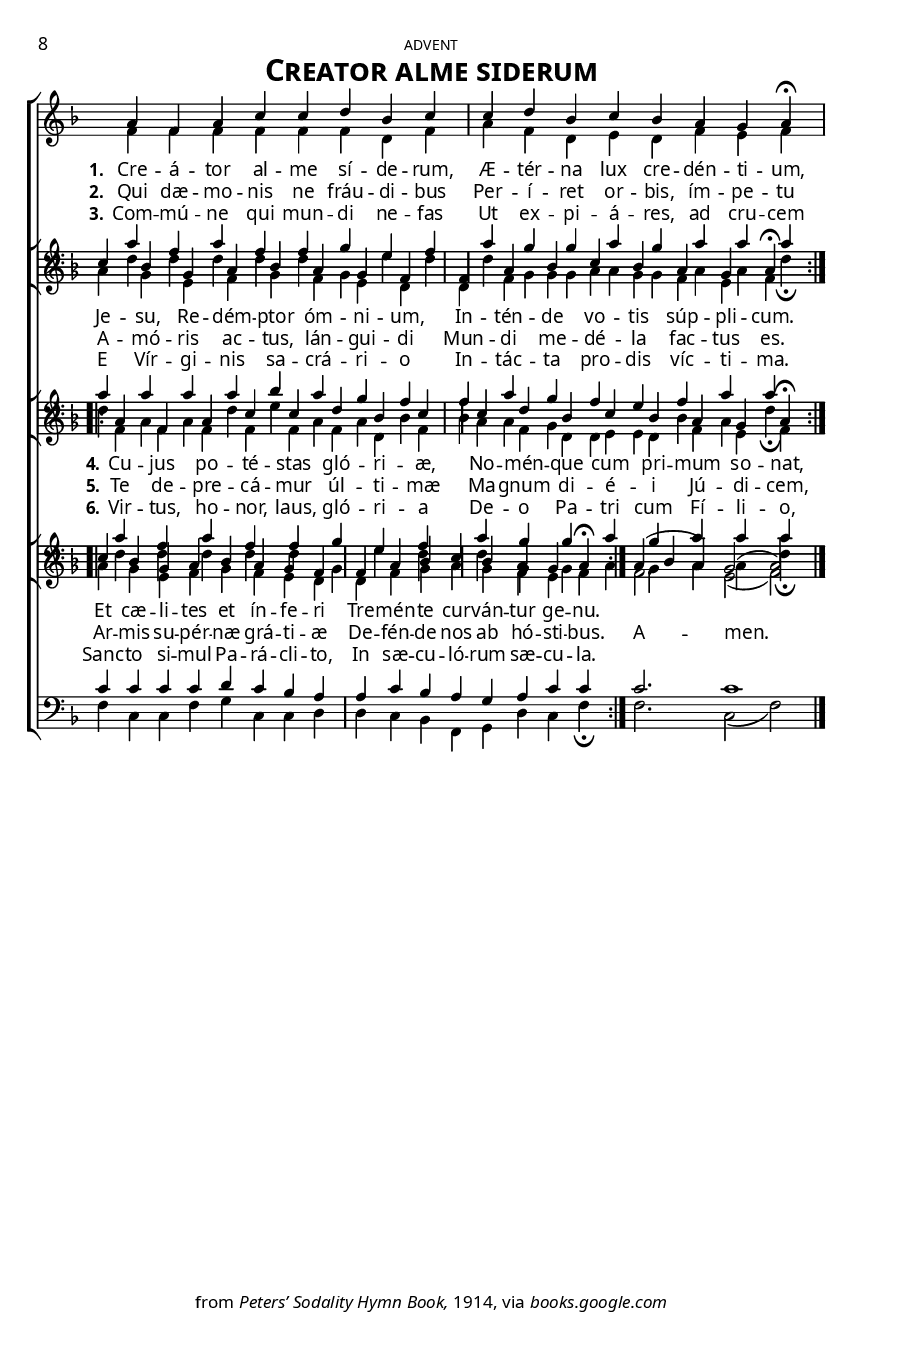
\version "2.14.2"
\include "util.ly"
\version "2.14.2"
#(set-global-staff-size 15) \paper{ #(define fonts (make-pango-font-tree "Garamond Premier Pro" "Garamond Premier Pro" "Garamond Premier Pro" (/ 15 20))) }
\header {tagline = ""
    title = \markup{\override #'(font-name . "Garamond Premier Pro Semibold"){ \abs-fontsize #15 \smallCapsOldStyle"Creator alme siderum"}}
    %subtitle = \markup{\override #'(font-name . "Garamond Premier Pro"){ \abs-fontsize #10.5 "(Vesper Hymn for Sundays in Advent)"}}
    %arranger = \markup\oldStyleNum"Edited by Benjamin Bloomfield (1984–)"
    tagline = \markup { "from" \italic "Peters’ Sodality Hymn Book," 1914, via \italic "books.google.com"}
  }
\paper {
  print-all-headers = ##f
  paper-height = 9\in
  paper-width = 6\in
  indent = 0\in
  %system-system-spacing = #'((basic-distance . 10) (padding . 0))
  system-system-spacing =
    #'((basic-distance . 0)
       (minimum-distance . 0)
       (padding . -10)
       (stretchability . 100))
  score-markup-spacing =
    #'((basic-distance . 0)
       (minimum-distance . 0)
       (padding . 0)
       (stretchability . 0))
  markup-system-spacing =
    #'((basic-distance . 0)
       (minimum-distance . 0)
       (padding . 0)
       (stretchability . 0))
  ragged-last-bottom = ##t
  ragged-bottom = ##f
  two-sided = ##t
  inner-margin = 0.5\in
  outer-margin = 0.25\in
  top-margin = 0.25\in
  bottom-margin = 0.25\in
  first-page-number = #008
  print-first-page-number = ##t
  headerLine = \markup{\override #'(font-name . "Garamond Premier Pro") \smallCaps advent}
  oddHeaderMarkup = \markup\fill-line{
     \override #'(font-name . "Garamond Premier Pro")\abs-fontsize #8.5
     \combine 
        \fill-line{"" \on-the-fly #print-page-number-check-first
        \oldStylePageNum""
        }
        \fill-line{\headerLine}
  }
  evenHeaderMarkup = \markup {
     \override #'(font-name . "Garamond Premier Pro")\abs-fontsize #8.5
     \combine
        \on-the-fly #print-page-number-check-first
        \oldStylePageNum""
        \fill-line{\headerLine}
  }
}
global = {
  \key f \major
  \time 6/8
  \autoBeamOff
  \override DynamicLineSpanner #'staff-padding = #0.0
  \override DynamicLineSpanner #'Y-extent = #'(-1 . 1)
  \set Score.timing = ##f
}

sopMusic = \relative c'' {
  \repeat volta 2 {
    a4 f a
    c c d bes
    c \bar "|"
    c d bes
    c bes a g
    a\fermata \bar "|"
    
    c bes g
    a bes a g
    f \bar "|"
    f a bes
    c bes a g
    a\fermata
  }
}
sopAmen = \relative c'' {
  a4( bes a) g2( a) \bar "|."
}
sopWords = \lyricmode {
  
}

altoMusic = \relative c' {
  f4 f f
  f f f d
  f
  a f d
  e d f e
  f \bar "|"
  
  a g e
  f g f e
  d
  d f g
  a g f e
  f
}
altoAmen = \relative c' {
  f2. e2( f)
}
altoWords = \lyricmode {
  \dropLyricsIX
  \set stanza = #"1."
  Cre -- á -- tor al -- me sí -- de -- rum,
  Æ -- tér -- na lux cre -- dén -- ti -- um,
  Je -- su, Re -- dém -- ptor óm -- ni -- um,
  In -- tén -- de vo -- tis súp -- pli -- cum.

  \set stanza = #"4."
  Cu -- jus po -- té -- stas gló -- ri -- æ,
  No -- mén -- que cum pri -- mum so -- nat,
  Et cæ -- li -- tes et ín -- fe -- ri
  Tre -- mén -- te cur -- ván -- tur ge -- nu.
}
altoWordsII = \lyricmode {
  \dropLyricsIX
%\markup\italic
  \set stanza = #"2."
  Qui dæ -- mo -- nis ne fráu -- di -- bus
  Per -- í -- ret or -- bis, ím -- pe -- tu
  A -- mó -- ris ac -- tus, lán -- gui -- di
  Mun -- di me -- dé -- la fac -- tus es.

  \set stanza = #" 5."
  Te de -- pre -- cá -- mur úl -- ti -- mæ
  Ma -- gnum di -- é -- i Jú -- di -- cem,
  Ar -- mis su -- pér -- næ grá -- ti -- æ
  De -- fén -- de nos ab hó -- sti -- bus.

  A -- men.
}
altoWordsIII = \lyricmode {
  \dropLyricsIX
  \set stanza = #"3."
  Com -- mú -- ne qui mun -- di ne -- fas
  Ut ex -- pi -- á -- res, ad cru -- cem
  E Vír -- gi -- nis sa -- crá -- ri -- o
  In -- tác -- ta pro -- dis víc -- ti -- ma.

  \set stanza = #" 6."
  Vir -- tus, ho -- nor, laus, gló -- ri -- a
  De -- o Pa -- tri cum Fí -- li -- o,
  Sanc -- to si -- mul Pa -- rá -- cli -- to,
  In sæ -- cu -- ló -- rum sæ -- cu -- la.
}
altoWordsIV = \lyricmode {
  \dropLyricsVII
  \set stanza = #"4. "
  \set ignoreMelismata = ##t
}
altoWordsV = \lyricmode {
  \dropLyricsVII
  \set stanza = #"5. "
  \set ignoreMelismata = ##t
}
altoWordsVI = \lyricmode {
  \dropLyricsVII
  \set stanza = #"6. "
  \set ignoreMelismata = ##t
}
tenorMusic = \relative c' {
  c4 a c
  a a bes g
  a
  c bes bes
  c bes c c
  c \bar "|"
  
  c c c
  c d c bes
  a
  a c bes
  a g a c
  c
}
tenorAmen = \relative c' {
  c2. c1
}
tenorWords = \lyricmode {

}

bassMusic = \relative c {
  f4 f f
  f f bes, g'
  f
  f bes, bes
  c bes c c
  f\fermata \bar "|"
  
  f c c
  f g c, c
  d
  d c bes
  f g d' c
  f\fermata
}
bassAmen = \relative c {
  f2. c2( f)
}
bassWords = \lyricmode {

}

pianoRH = \relative c' {
  
}
pianoLH = \relative c' {
  
}

\score {
  <<
   \new ChoirStaff <<
    \new Staff = women <<
      \new Voice = "sopranos" { \voiceOne << \global {\repeat unfold2 \sopMusic \sopAmen}>> }
      \new Voice = "altos" { \voiceTwo << \global {\repeat unfold2 \altoMusic \altoAmen} >> }
    >>
    \new Lyrics \with { alignAboveContext = #"women" \override VerticalAxisGroup #'nonstaff-relatedstaff-spacing = #'((basic-distance . 1))} \lyricsto "sopranos" \sopWords
    \new Lyrics = "altosVI"  \with { alignBelowContext = #"women" \override VerticalAxisGroup #'nonstaff-relatedstaff-spacing = #'((basic-distance . 1))} \lyricsto "altos" \altoWordsVI
    \new Lyrics = "altosV"  \with { alignBelowContext = #"women" \override VerticalAxisGroup #'nonstaff-relatedstaff-spacing = #'((basic-distance . 1))} \lyricsto "altos" \altoWordsV
    \new Lyrics = "altosIV"  \with { alignBelowContext = #"women" \override VerticalAxisGroup #'nonstaff-relatedstaff-spacing = #'((basic-distance . 1))} \lyricsto "altos" \altoWordsIV
    \new Lyrics = "altosIII"  \with { alignBelowContext = #"women" \override VerticalAxisGroup #'nonstaff-relatedstaff-spacing = #'((basic-distance . 1))} \lyricsto "altos" \altoWordsIII
    \new Lyrics = "altosII"  \with { alignBelowContext = #"women" \override VerticalAxisGroup #'nonstaff-relatedstaff-spacing = #'((basic-distance . 1))} \lyricsto "altos" \altoWordsII
    \new Lyrics = "altos"  \with { alignBelowContext = #"women" \override VerticalAxisGroup #'nonstaff-relatedstaff-spacing = #'((padding . -0.5))} \lyricsto "altos" \altoWords
   \new Staff = men <<
      \clef bass
      \new Voice = "tenors" { \voiceOne << \global {\repeat unfold2  \tenorMusic \tenorAmen} >> }
      \new Voice = "basses" { \voiceTwo << \global {\repeat unfold2 \bassMusic \bassAmen} >> }
    >>
    \new Lyrics \with { alignAboveContext = #"men" \override VerticalAxisGroup #'nonstaff-relatedstaff-spacing = #'((basic-distance . 1)) } \lyricsto "tenors" \tenorWords
    \new Lyrics \with { alignBelowContext = #"men" \override VerticalAxisGroup #'nonstaff-relatedstaff-spacing = #'((basic-distance . 1)) } \lyricsto "basses" \bassWords
  >>
%    \new PianoStaff << \new Staff { \new Voice { \pianoRH } } \new Staff { \clef "bass" \pianoLH } >>
  >>
  \layout {
    #(define fonts (make-pango-font-tree "GoudyOlSt BT" "Garamond Premier Pro" "Garamond Premier Pro" (/ 14.9 20)))
    \context {
      \Score
      %\override SpacingSpanner #'base-shortest-duration = #(ly:make-moment 1 8)
      %\override SpacingSpanner #'common-shortest-duration = #(ly:make-moment 1 4)
    }
    \context {
      % Remove all empty staves
      \Staff
      \RemoveEmptyStaves \override VerticalAxisGroup #'remove-first = ##t
      \remove "Time_signature_engraver"
    }
    \context {
      \Lyrics
      \override LyricText #'X-offset = #center-on-word
    }
  }
  
  \midi {
    \tempo 4 = 120
    \set Staff.midiInstrument = "flute"
  
    \context {
      \Voice
      \remove "Dynamic_performer"
    }
  }
}
